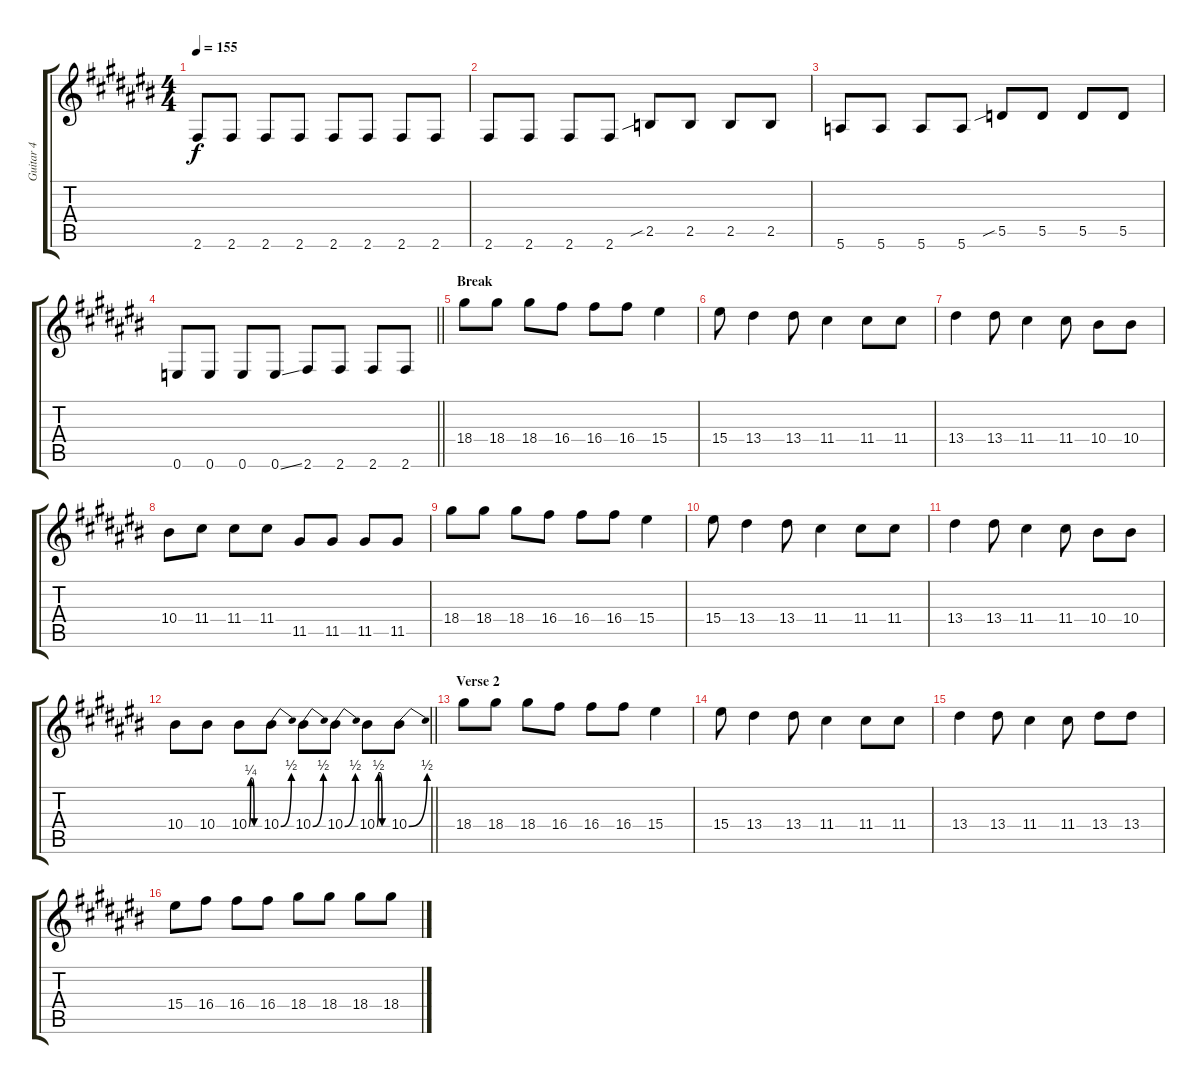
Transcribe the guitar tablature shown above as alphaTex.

\track ("Guitar 4" "Guitar 4") {instrument electricguitarclean}
\staff {score tabs}
\tuning (E4 B3 G3 D3 A2 E2) {hide}
\ts (4 4)
\tempo 155
\clef g2
\ks c#
2.6.8{dy f} 2.6.8 2.6.8 2.6.8 2.6.8 2.6.8 2.6.8 2.6.8 |
2.6.8 2.6.8 2.6.8 2.6.8 2.5{sib}.8 2.5.8 2.5.8 2.5.8 |
5.6.8 5.6.8 5.6.8 5.6.8 5.5{sib}.8 5.5.8 5.5.8 5.5.8 |
\barLineRight lightlight
0.6.8 0.6.8 0.6.8 0.6{ss}.8 2.6.8 2.6.8 2.6.8 2.6.8 |
\section ("" "Break")
18.4.8{instrument electricguitarclean} 18.4.8 18.4.8 16.4.8 16.4.8 16.4.8 15.4.4 |
15.4.8 13.4.4 13.4.8 11.4.4 11.4.8 11.4.8 |
13.4.4 13.4.8 11.4.4 11.4.8 10.4.8 10.4.8 |
10.4.8 11.4.8 11.4.8 11.4.8 11.5.8 11.5.8 11.5.8 11.5.8 |
18.4.8 18.4.8 18.4.8 16.4.8 16.4.8 16.4.8 15.4.4 |
15.4.8 13.4.4 13.4.8 11.4.4 11.4.8 11.4.8 |
13.4.4 13.4.8 11.4.4 11.4.8 10.4.8 10.4.8 |
\barLineRight lightlight
10.4.8 10.4.8 10.4{be (custom 0 0 10 1 20 1 30 0 60 0)}.8 10.4{be (bend 0 0 60 2)}.8 10.4{be (bend 0 0 60 2)}.8 10.4{be (bend 0 0 60 2)}.8 10.4{be (custom 0 0 10 2 20 2 30 0 60 0)}.8 10.4{be (bend 0 0 60 2)}.8 |
\section ("" "Verse 2")
18.4.8{volume 9} 18.4.8 18.4.8 16.4.8 16.4.8 16.4.8 15.4.4 |
15.4.8 13.4.4 13.4.8 11.4.4 11.4.8 11.4.8 |
13.4.4 13.4.8 11.4.4 11.4.8 13.4.8 13.4.8 |
15.4.8 16.4.8 16.4.8 16.4.8 18.4.8 18.4.8 18.4.8 18.4.8
